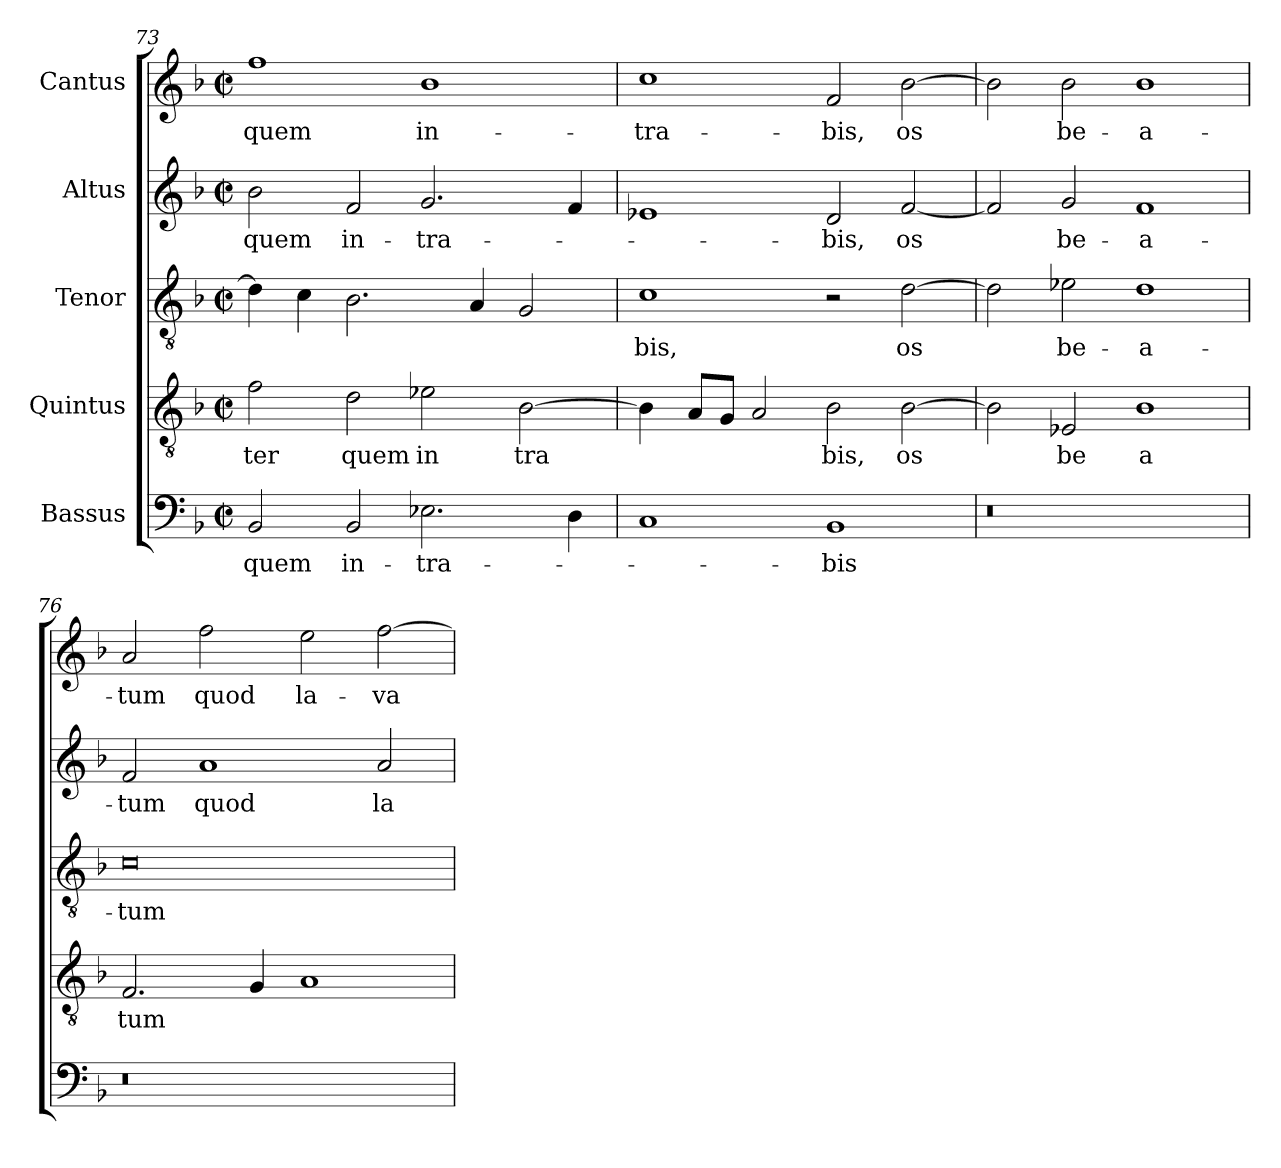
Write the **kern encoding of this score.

**kern	**text	**kern	**text	**kern	**text	**kern	**text	**kern	**text
*part5	*part5	*part4	*part4	*part3	*part3	*part2	*part2	*part1	*part1
*staff5	*staff5	*staff4	*staff4	*staff3	*staff3	*staff2	*staff2	*staff1	*staff1
*I"Bassus	*	*I"Quintus	*	*I"Tenor	*	*I"Altus	*	*I"Cantus	*
!!LO:PB:g=z
*clefF4	*	*clefGv2	*	*clefGv2	*	*clefG2	*	*clefG2	*
*k[b-]	*	*k[b-]	*	*k[b-]	*	*k[b-]	*	*k[b-]	*
*F:	*	*F:	*	*F:	*	*F:	*	*F:	*
*M2/2	*	*M2/2	*	*M2/2	*	*M2/2	*	*M2/2	*
*met(c|)	*	*met(c|)	*	*met(c|)	*	*met(c|)	*	*met(c|)	*
=73	=73	=73	=73	=73	=73	=73	=73	=73	=73
!	!LO:LY:b:cj	!	!LO:LY:b:cj	!	!	!	!LO:LY:b:cj	!	!LO:LY:b:cj
2BB-/	quem	2f\	-ter	4d\]	.	2b-\	quem	1ff	quem
.	.	.	.	4c\	.	.	.	.	.
!	!LO:LY:b:cj	!	!LO:LY:b:cj	!	!	!	!LO:LY:b:cj	!	!
2BB-/	in-	2d\	quem	2.B-\	.	2f/	in-	.	.
!	!LO:LY:b	!	!LO:LY:b:cj	!	!	!	!LO:LY:b	!	!LO:LY:b:cj
2.E-X\	-tra-	2e-X\	in	.	.	2.g/	-tra-	1b-	in-
.	.	.	.	4A/	.	.	.	.	.
!	!	!	!LO:LY:b	!	!	!	!	!	!
.	.	[>2B-\	tra	2G/	.	.	.	.	.
4D\	.	.	.	.	.	4f/	.	.	.
=74	=74	=74	=74	=74	=74	=74	=74	=74	=74
!	!	!	!	!	!LO:LY:b:cj	!	!	!	!LO:LY:b:cj
1C	.	4B-\]	.	1c	bis,	1e-X	.	1cc	-tra-
.	.	8A/L	.	.	.	.	.	.	.
.	.	8G/J	.	.	.	.	.	.	.
.	.	2A/	.	.	.	.	.	.	.
!	!LO:LY:b:cj	!	!LO:LY:b:cj	!	!	!	!LO:LY:b:cj	!	!LO:LY:b:cj
1BB-	-bis	2B-\	bis,	2r	.	2d/	-bis,	2f/	-bis,
!	!	!	!LO:LY:b:cj	!	!LO:LY:b:cj	!	!LO:LY:b:cj	!	!LO:LY:b:cj
.	.	[>2B-\	os	[>2d\	os	[<2f/	os	[>2b-\	os
=75	=75	=75	=75	=75	=75	=75	=75	=75	=75
0r	.	2B-\]	.	2d\]	.	2f/]	.	2b-\]	.
!	!	!	!LO:LY:b:cj	!	!LO:LY:b:cj	!	!LO:LY:b:cj	!	!LO:LY:b:cj
.	.	2E-X/	be	2e-X\	be-	2g/	be-	2b-\	be-
!	!	!	!LO:LY:b:cj	!	!LO:LY:b:cj	!	!LO:LY:b:cj	!	!LO:LY:b:cj
.	.	1B-	a	1d	-a-	1f	-a-	1b-	-a-
=76	=76	=76	=76	=76	=76	=76	=76	=76	=76
!	!	!	!LO:LY:b	!	!LO:LY:b:cj	!	!LO:LY:b:cj	!	!LO:LY:b:cj
0r	.	2.F/	tum	0c	-tum	2f/	-tum	2a/	-tum
!	!	!	!	!	!	!	!LO:LY:b:cj	!	!LO:LY:b:cj
.	.	.	.	.	.	1a	quod	2ff\	quod
.	.	4G/	.	.	.	.	.	.	.
!	!	!	!	!	!	!	!	!	!LO:LY:b:cj
.	.	1A	.	.	.	.	.	2ee\	la-
!	!	!	!	!	!	!	!LO:LY:b:cj	!	!LO:LY:b:cj
.	.	.	.	.	.	2a/	la-	[>2ff\	-va-
=	=	=	=	=	=	=	=	=	=
*-	*-	*-	*-	*-	*-	*-	*-	*-	*-
